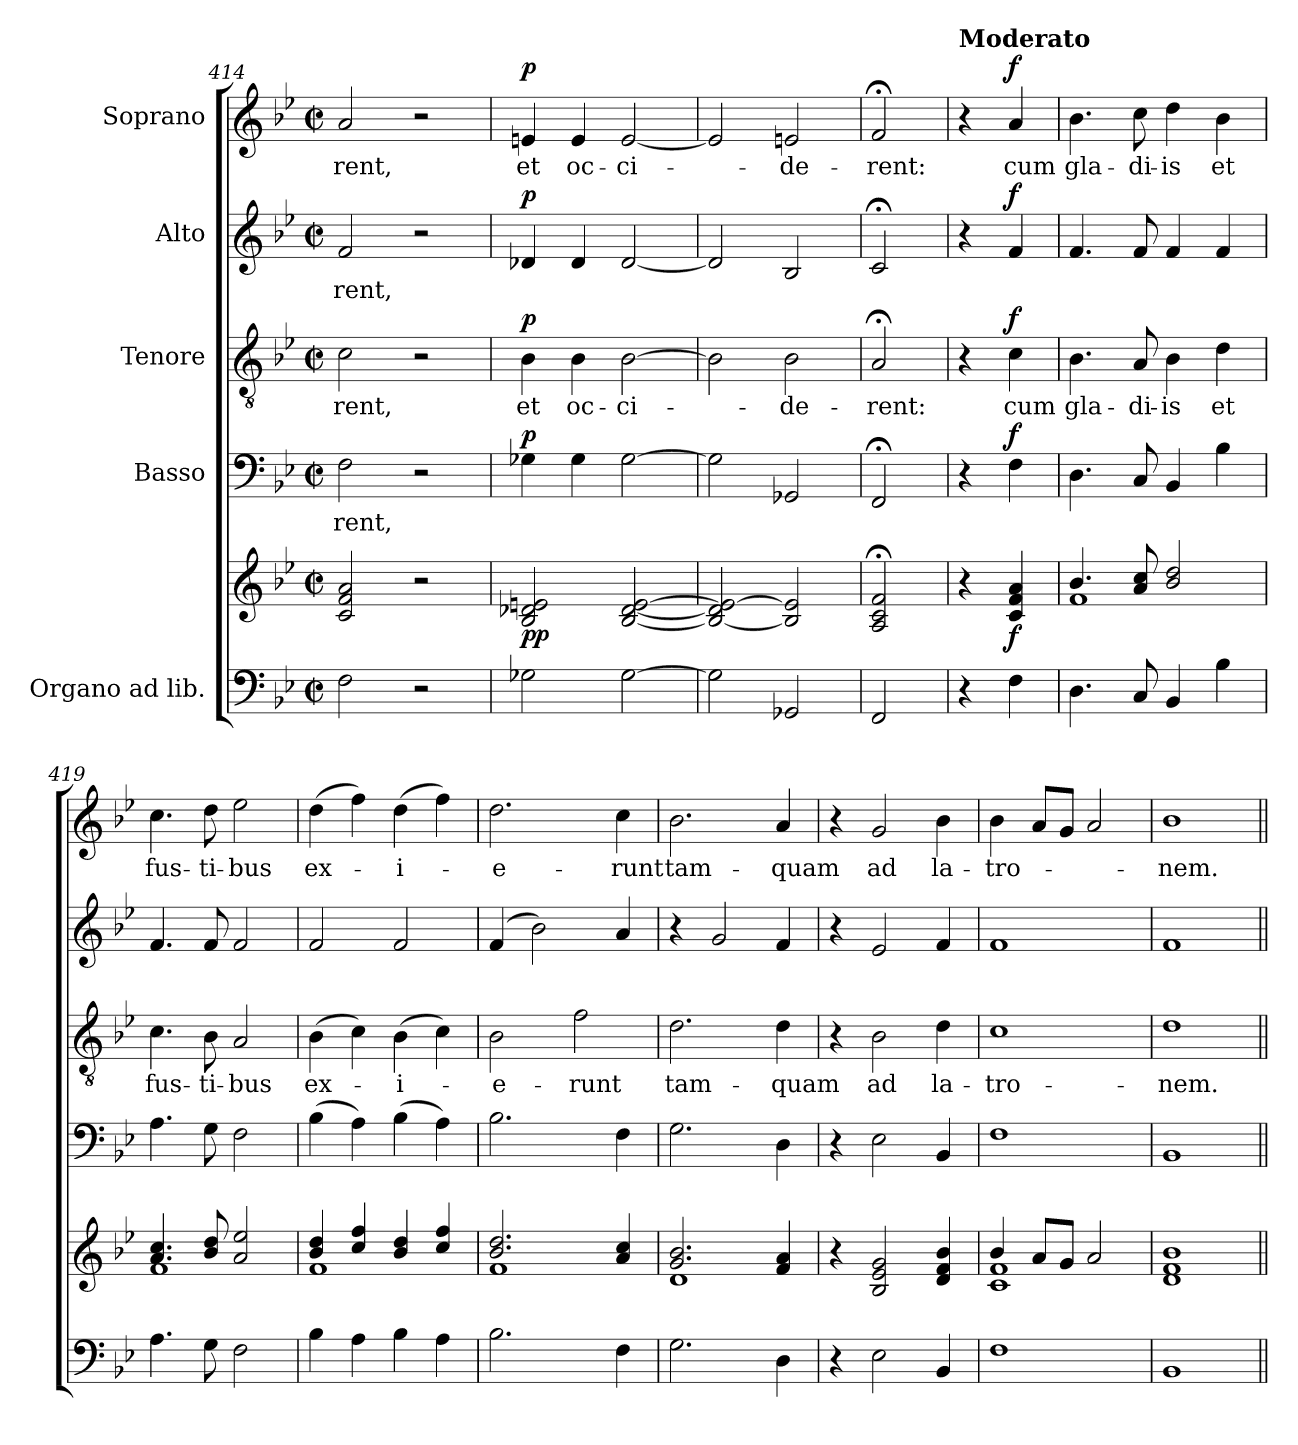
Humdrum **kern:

**kern	**kern	**dynam	**kern	**text	**dynam	**kern	**text	**dynam	**kern	**text	**dynam	**kern	**text	**dynam
*part5	*part5	*part5	*part4	*part4	*part4	*part3	*part3	*part3	*part2	*part2	*part2	*part1	*part1	*part1
*staff6	*staff5	*staff5/6	*staff4	*staff4	*staff4	*staff3	*staff3	*staff3	*staff2	*staff2	*staff2	*staff1	*staff1	*staff1
*I"Organo ad lib.	*	*	*I"Basso	*	*	*I"Tenore	*	*	*I"Alto	*	*	*I"Soprano	*	*
*clefF4	*clefG2	*	*clefF4	*	*	*clefGv2	*	*	*clefG2	*	*	*clefG2	*	*
*k[b-e-]	*k[b-e-]	*	*k[b-e-]	*	*	*k[b-e-]	*	*	*k[b-e-]	*	*	*k[b-e-]	*	*
*B-:	*B-:	*	*B-:	*	*	*B-:	*	*	*B-:	*	*	*B-:	*	*
*M2/2	*M2/2	*	*M2/2	*	*	*M2/2	*	*	*M2/2	*	*	*M2/2	*	*
*met(c|)	*met(c|)	*	*met(c|)	*	*	*met(c|)	*	*	*met(c|)	*	*	*met(c|)	*	*
=414	=414	=414	=414	=414	=414	=414	=414	=414	=414	=414	=414	=414	=414	=414
2F\	2c/ 2f/ 2a/	.	2F\	-rent,	.	2c\	-rent,	.	2f/	-rent,	.	2a/	-rent,	.
2r	2r	.	2r	.	.	2r	.	.	2r	.	.	2r	.	.
=415	=415	=415	=415	=415	=415	=415	=415	=415	=415	=415	=415	=415	=415	=415
!	!	!LO:DY:b	!	!	!LO:DY:a	!	!	!LO:DY:a	!	!	!LO:DY:a	!	!	!LO:DY:a
2G-X\	2B-/ 2d-X/ 2en/	pp	4G-X\	.	p	4B-\	et	p	4d-X/	.	p	4en/	et	p
.	.	.	4G-\	.	.	4B-\	oc-	.	4d-/	.	.	4e/	oc-	.
[2G-\	[2B-/ [2d-/ [2e/	.	[2G-\	.	.	[2B-\	-ci-	.	[2d-/	.	.	[2e/	-ci-	.
=416	=416	=416	=416	=416	=416	=416	=416	=416	=416	=416	=416	=416	=416	=416
2G-\]	2B-/_ 2d-/] 2e/_	.	2G-\]	.	.	2B-\]	.	.	2d-/]	.	.	2e/]	.	.
2GG-X/	2B-/] 2e/]	.	2GG-X/	.	.	2B-\	-de-	.	2B-/	.	.	2en/	-de-	.
=417	=417	=417	=417	=417	=417	=417	=417	=417	=417	=417	=417	=417	=417	=417
2FF/	2A/;< 2c/;< 2f/;<	.	2FF;</	.	.	2A;</	-rent:	.	2c;</	.	.	2f;</	-rent:	.
!!LO:LB:g=z
=417X4	=417X4	=417X4	=417X4	=417X4	=417X4	=417X4	=417X4	=417X4	=417X4	=417X4	=417X4	=417X4	=417X4	=417X4
!	!	!	!	!	!	!	!	!	!	!	!	!LO:TX:a:B:t=Moderato	!	!
4r	4r	.	4r	.	.	4r	.	.	4r	.	.	4r	.	.
!	!	!LO:DY:b	!	!	!LO:DY:a	!	!	!LO:DY:a	!	!	!LO:DY:a	!	!	!LO:DY:a
4F\	4c/ 4f/ 4a/	f	4F\	.	f	4c\	cum	f	4f/	.	f	4a/	cum	f
=418	=418	=418	=418	=418	=418	=418	=418	=418	=418	=418	=418	=418	=418	=418
*	*^	*	*	*	*	*	*	*	*	*	*	*	*	*
4.D\	4.b-/	1f	.	4.D\	.	.	4.B-\	gla-	.	4.f/	.	.	4.b-\	gla-	.
8C/	8a/ 8cc/	.	.	8C/	.	.	8A/	-di-	.	8f/	.	.	8cc\	-di-	.
4BB-/	2b-/ 2dd/	.	.	4BB-/	.	.	4B-\	-is	.	4f/	.	.	4dd\	-is	.
4B-\	.	.	.	4B-\	.	.	4d\	et	.	4f/	.	.	4b-\	et	.
=419	=419	=419	=419	=419	=419	=419	=419	=419	=419	=419	=419	=419	=419	=419	=419
4.A\	4.a/ 4.cc/	1f	.	4.A\	.	.	4.c\	fus-	.	4.f/	.	.	4.cc\	fus-	.
8G\	8b-/ 8dd/	.	.	8G\	.	.	8B-\	-ti-	.	8f/	.	.	8dd\	-ti-	.
2F\	2a/ 2ee-/	.	.	2F\	.	.	2A/	-bus	.	2f/	.	.	2ee-\	-bus	.
=420	=420	=420	=420	=420	=420	=420	=420	=420	=420	=420	=420	=420	=420	=420	=420
4B-\	4b-/ 4dd/	1f	.	(>4B-\	.	.	(>4B-\	ex-	.	2f/	.	.	(>4dd\	ex-	.
4A\	4cc/ 4ff/	.	.	4A\)	.	.	4c\)	.	.	.	.	.	4ff\)	.	.
4B-\	4b-/ 4dd/	.	.	(>4B-\	.	.	(>4B-\	-i-	.	2f/	.	.	(>4dd\	-i-	.
4A\	4cc/ 4ff/	.	.	4A\)	.	.	4c\)	.	.	.	.	.	4ff\)	.	.
=421	=421	=421	=421	=421	=421	=421	=421	=421	=421	=421	=421	=421	=421	=421	=421
2.B-\	2.b-/ 2.dd/	1f	.	2.B-\	.	.	2B-\	-e-	.	(>4f/	.	.	2.dd\	-e-	.
.	.	.	.	.	.	.	.	.	.	2b-\)	.	.	.	.	.
.	.	.	.	.	.	.	2f\	-runt	.	.	.	.	.	.	.
4F\	4a/ 4cc/	.	.	4F\	.	.	.	.	.	4a/	.	.	4cc\	-runt	.
=422	=422	=422	=422	=422	=422	=422	=422	=422	=422	=422	=422	=422	=422	=422	=422
2.G\	2.g/ 2.b-/	1d	.	2.G\	.	.	2.d\	tam-	.	4r	.	.	2.b-\	tam-	.
.	.	.	.	.	.	.	.	.	.	2g/	.	.	.	.	.
4D\	4f/ 4a/	.	.	4D\	.	.	4d\	-quam	.	4f/	.	.	4a/	-quam	.
*	*v	*v	*	*	*	*	*	*	*	*	*	*	*	*	*
=423	=423	=423	=423	=423	=423	=423	=423	=423	=423	=423	=423	=423	=423	=423
4r	4r	.	4r	.	.	4r	.	.	4r	.	.	4r	.	.
2E-\	2B-/ 2e-/ 2g/	.	2E-\	.	.	2B-\	ad	.	2e-/	.	.	2g/	ad	.
4BB-/	4d/ 4f/ 4b-/	.	4BB-/	.	.	4d\	la-	.	4f/	.	.	4b-\	la-	.
=424	=424	=424	=424	=424	=424	=424	=424	=424	=424	=424	=424	=424	=424	=424
*	*^	*	*	*	*	*	*	*	*	*	*	*	*	*
1F	4b-/	1c 1f	.	1F	.	.	1c	-tro-	.	1f	.	.	4b-\	-tro-	.
.	8a/L	.	.	.	.	.	.	.	.	.	.	.	8a/L	.	.
.	8g/J	.	.	.	.	.	.	.	.	.	.	.	8g/J	.	.
.	2a/	.	.	.	.	.	.	.	.	.	.	.	2a/	.	.
*	*v	*v	*	*	*	*	*	*	*	*	*	*	*	*	*
=425	=425	=425	=425	=425	=425	=425	=425	=425	=425	=425	=425	=425	=425	=425
1BB-	1d 1f 1b-	.	1BB-	.	.	1d	-nem.	.	1f	.	.	1b-	-nem.	.
=||	=||	=||	=||	=||	=||	=||	=||	=||	=||	=||	=||	=||	=||	=||
*-	*-	*-	*-	*-	*-	*-	*-	*-	*-	*-	*-	*-	*-	*-
